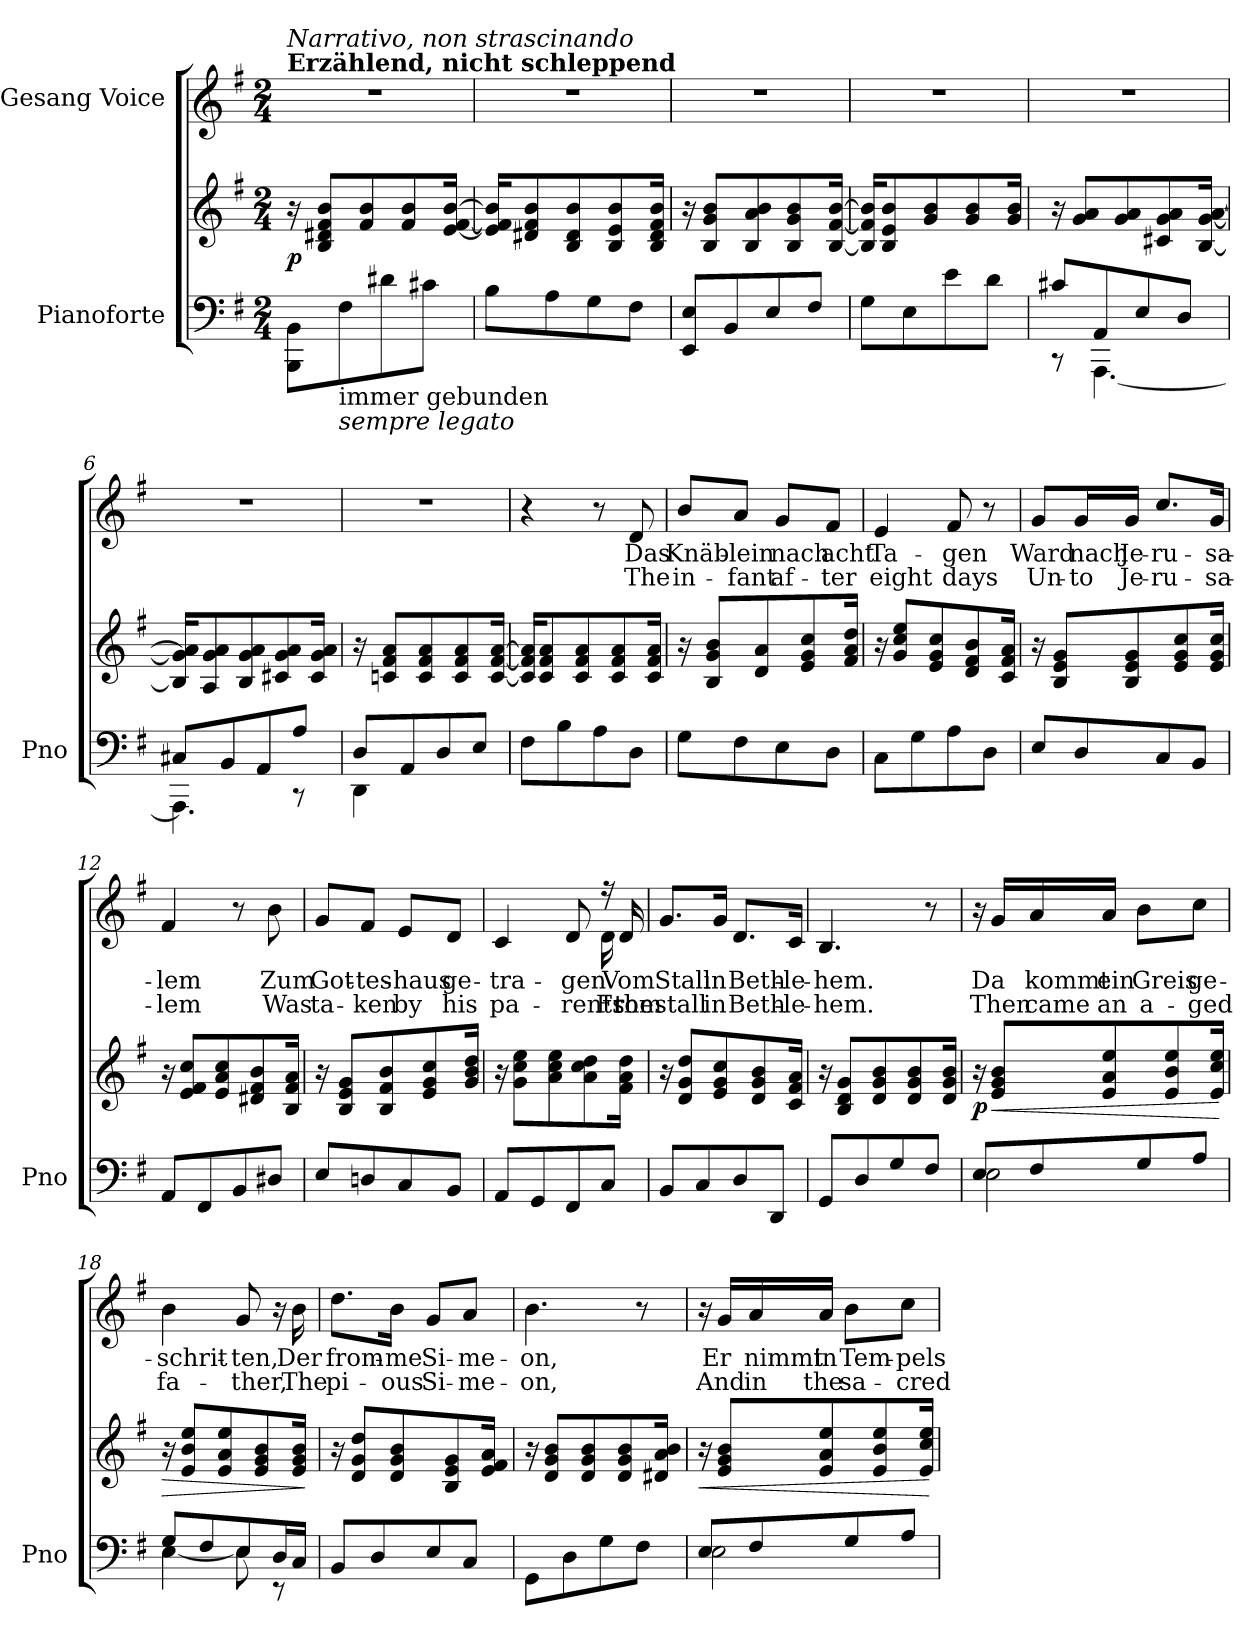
**kern	**kern	**dynam	**kern	**text	**text
*part2	*part2	*part2	*part1	*part1	*part1
*staff3	*staff2	*staff2/3	*staff1	*staff1	*staff1
*I"Pianoforte	*	*	*I"Gesang Voice	*	*
*I'Pno	*	*	*	*	*
*clefF4	*clefG2	*	*clefG2	*	*
*k[f#]	*k[f#]	*	*k[f#]	*	*
*M2/4	*M2/4	*	*M2/4	*	*
=1	=1	=1	=1	=1	=1
!	!	!	!LO:TX:a:B:t=Erzählend, nicht schleppend	!	!
!	!	!	!LO:TX:a:i:t=Narrativo, non strascinando	!	!
!	!	!LO:DY:b	!	!	!
8BBB\ 8BB\L	16r	p	2r	.	.
.	8B/ 8d#X/ 8f#/ 8b/L	.	.	.	.
!LO:TX:b:t=immer gebunden	!	!	!	!	!
!LO:TX:b:i:t=sempre legato	!	!	!	!	!
8F#\	.	.	.	.	.
.	8f#/ 8b/	.	.	.	.
8d#X\	.	.	.	.	.
.	8f#/ 8b/	.	.	.	.
8c#X\J	.	.	.	.	.
.	[16e/ [16f#/ [16b/Jk	.	.	.	.
=2	=2	=2	=2	=2	=2
8B\L	16e/] 16f#/] 16b/]KL	.	2r	.	.
.	8d#X/ 8f#/ 8b/	.	.	.	.
8A\	.	.	.	.	.
.	8B/ 8d#/ 8b/	.	.	.	.
8G\	.	.	.	.	.
.	8B/ 8e/ 8b/	.	.	.	.
8F#\J	.	.	.	.	.
.	16B/ 16d#/ 16f#/ 16b/Jk	.	.	.	.
=3	=3	=3	=3	=3	=3
8EE/ 8E/L	16r	.	2r	.	.
.	8B/ 8g/ 8b/L	.	.	.	.
8BB/	.	.	.	.	.
.	8B/ 8a/ 8b/	.	.	.	.
8E/	.	.	.	.	.
.	8B/ 8g/ 8b/	.	.	.	.
8F#/J	.	.	.	.	.
.	[16B/ [16f#/ [16b/Jk	.	.	.	.
=4	=4	=4	=4	=4	=4
8G\L	16B/] 16f#/] 16b/]KL	.	2r	.	.
.	8B/ 8e/ 8b/	.	.	.	.
8E\	.	.	.	.	.
.	8g/ 8b/	.	.	.	.
8e\	.	.	.	.	.
.	8g/ 8b/	.	.	.	.
8d\J	.	.	.	.	.
.	16g/ 16b/Jk	.	.	.	.
=5	=5	=5	=5	=5	=5
*^	*	*	*	*	*
8c#X/L	8r	16r	.	2r	.	.
.	.	8g/ 8a/L	.	.	.	.
8AA/	[4.AAA\	.	.	.	.	.
.	.	8g/ 8a/	.	.	.	.
8E/	.	.	.	.	.	.
.	.	8c#X/ 8g/ 8a/	.	.	.	.
8D/J	.	.	.	.	.	.
.	.	[16B/ [16g/ [16a/Jk	.	.	.	.
=6	=6	=6	=6	=6	=6	=6
8C#X/L	4.AAA\]	16B/] 16g/] 16a/]KL	.	2r	.	.
.	.	8A/ 8g/ 8a/	.	.	.	.
8BB/	.	.	.	.	.	.
.	.	8B/ 8g/ 8a/	.	.	.	.
8AA/	.	.	.	.	.	.
.	.	8c#X/ 8g/ 8a/	.	.	.	.
8A/J	8r	.	.	.	.	.
.	.	16c#/ 16g/ 16a/Jk	.	.	.	.
=7	=7	=7	=7	=7	=7	=7
8D/L	4DD\	16r	.	2r	.	.
.	.	8cn/ 8f#/ 8a/L	.	.	.	.
8AA/	.	.	.	.	.	.
.	.	8c/ 8f#/ 8a/	.	.	.	.
8D/	4ryy	.	.	.	.	.
.	.	8c/ 8f#/ 8a/	.	.	.	.
8E/J	.	.	.	.	.	.
.	.	[16c/ [16f#/ [16a/Jk	.	.	.	.
*v	*v	*	*	*	*	*
=8	=8	=8	=8	=8	=8
8F#\L	16c/] 16f#/] 16a/]KL	.	4r	.	.
.	8c/ 8f#/ 8a/	.	.	.	.
8B\	.	.	.	.	.
.	8c/ 8f#/ 8a/	.	.	.	.
8A\	.	.	8r	.	.
.	8c/ 8f#/ 8a/	.	.	.	.
8D\J	.	.	8d/	Das	The
.	16c/ 16f#/ 16a/Jk	.	.	.	.
=9	=9	=9	=9	=9	=9
8G\L	16r	.	8b/L	Knäb-	in-
.	8B/ 8g/ 8b/L	.	.	.	.
8F#\	.	.	8a/J	-lein	-fant
.	8d/ 8a/	.	.	.	.
8E\	.	.	8g/L	nach	af-
.	8e/ 8g/ 8cc/	.	.	.	.
8D\J	.	.	8f#/J	acht	-ter
.	16f#/ 16a/ 16dd/Jk	.	.	.	.
=10	=10	=10	=10	=10	=10
8C\L	16r	.	4e/	Ta-	eight
.	8g/ 8cc/ 8ee/L	.	.	.	.
8G\	.	.	.	.	.
.	8e/ 8g/ 8cc/	.	.	.	.
8A\	.	.	8f#/	-gen	days
.	8d/ 8f#/ 8b/	.	.	.	.
8D\J	.	.	8r	.	.
.	16c/ 16f#/ 16a/Jk	.	.	.	.
=11	=11	=11	=11	=11	=11
8E/L	16r	.	8g/L	Ward	Un-
.	8B/ 8e/ 8g/L	.	.	.	.
8D/	.	.	16g/L	nach	-to
.	8B/ 8e/ 8g/	.	16g/JJ	Je-	Je-
8C/	.	.	8.cc/L	-ru-	-ru-
.	8e/ 8g/ 8cc/	.	.	.	.
8BB/J	.	.	.	.	.
.	16e/ 16g/ 16cc/Jk	.	16g/Jk	-sa-	-sa-
=12	=12	=12	=12	=12	=12
8AA/L	16r	.	4f#/	-lem	-lem
.	8e/ 8f#/ 8cc/L	.	.	.	.
8FF#/	.	.	.	.	.
.	8e/ 8a/ 8cc/	.	.	.	.
8BB/	.	.	8r	.	.
.	8d#X/ 8f#/ 8b/	.	.	.	.
8D#X/J	.	.	8b\	Zum	Was
.	16B/ 16f#/ 16a/Jk	.	.	.	.
=13	=13	=13	=13	=13	=13
8E/L	16r	.	8g/L	Got-	ta-
.	8B/ 8e/ 8g/L	.	.	.	.
8Dn/	.	.	8f#/J	-tes-	-ken
.	8B/ 8f#/ 8b/	.	.	.	.
8C/	.	.	8e/L	-haus	by
.	8e/ 8g/ 8cc/	.	.	.	.
8BB/J	.	.	8d/J	ge-	his
.	16g/ 16b/ 16dd/Jk	.	.	.	.
=14	=14	=14	=14	=14	=14
*	*	*	*^	*	*
8AA/L	16r	.	4c/	4.ryy	-tra-	pa-
.	8g\ 8cc\ 8ee\L	.	.	.	.	.
8GG/	.	.	.	.	.	.
.	8a\ 8cc\ 8ee\	.	.	.	.	.
8FF#/	.	.	8d/	.	-gen	-rents
.	8a\ 8cc\ 8dd\	.	.	.	.	.
8C/J	.	.	16r	16d\	.	From
.	16f#\ 16a\ 16dd\Jk	.	16d/	16ryy	Vom	the
*	*	*	*v	*v	*	*
=15	=15	=15	=15	=15	=15
8BB/L	16r	.	8.g/L	Stall	stall
.	8d/ 8g/ 8dd/L	.	.	.	.
8C/	.	.	.	.	.
.	8e/ 8g/ 8cc/	.	16g/Jk	in	in
8D/	.	.	8.d/L	Beth-	Beth-
.	8d/ 8g/ 8b/	.	.	.	.
8DD/J	.	.	.	.	.
.	16c/ 16f#/ 16a/Jk	.	16c/Jk	-le-	-le-
=16	=16	=16	=16	=16	=16
8GG/L	16r	.	4.B/	-hem.	-hem.
.	8B/ 8d/ 8g/L	.	.	.	.
8D/	.	.	.	.	.
.	8d/ 8g/ 8b/	.	.	.	.
8G/	.	.	.	.	.
.	8d/ 8g/ 8b/	.	.	.	.
8F#/J	.	.	8r	.	.
.	16d/ 16g/ 16b/Jk	.	.	.	.
=17	=17	=17	=17	=17	=17
*^	*	*	*	*	*
!	!	!	!LO:DY:b	!	!	!
8E/L	2E\	16r	p	16r	.	.
!	!	!	!LO:HP:b	!	!	!
.	.	8e/ 8g/ 8b/L	<	16g/LL	Da	Then
8F#/	.	.	.	16a/	kommt	came
.	.	8e/ 8a/ 8ee/	.	16a/JJ	ein	an
8G/	.	.	.	8b\L	Greis	a-
.	.	8e/ 8b/ 8ee/	.	.	.	.
8A/J	.	.	.	8cc\J	ge-	-ged
.	.	16e/ 16cc/ 16ee/Jk	.	.	.	.
*v	*v	*	*	*	*	*
.	.	[	.	.	.
=18	=18	=18	=18	=18	=18
*^	*	*	*	*	*
!	!	!	!LO:HP:b	!	!	!
8G/L	[4E\	16r	>	4b\	-schrit-	fa-
.	.	8e/ 8b/ 8ee/L	.	.	.	.
8F#/	.	.	.	.	.	.
.	.	8e/ 8a/ 8ee/	.	.	.	.
8E/	8E\]	.	.	8g/	-ten,	-ther,
.	.	8e/ 8g/ 8b/	.	.	.	.
16D/L	8r	.	.	16r	.	.
16C/JJ	.	16e/ 16g/ 16b/Jk	.	16b\	Der	The
*v	*v	*	*	*	*	*
.	.	]	.	.	.
=19	=19	=19	=19	=19	=19
8BB/L	16r	.	8.dd\L	from-	pi-
.	8d/ 8g/ 8dd/L	.	.	.	.
8D/	.	.	.	.	.
.	8d/ 8g/ 8b/	.	16b\Jk	-me	-ous
8E/	.	.	8g/L	Si-	Si-
.	8B/ 8e/ 8g/	.	.	.	.
8C/J	.	.	8a/J	-me-	-me-
.	16e/ 16f#/ 16a/Jk	.	.	.	.
=20	=20	=20	=20	=20	=20
8GG\L	16r	.	4.b\	-on,	-on,
.	8d/ 8g/ 8b/L	.	.	.	.
8D\	.	.	.	.	.
.	8d/ 8g/ 8b/	.	.	.	.
8G\	.	.	.	.	.
.	8d/ 8g/ 8b/	.	.	.	.
8F#\J	.	.	8r	.	.
.	16d#X/ 16a/ 16b/Jk	.	.	.	.
=21	=21	=21	=21	=21	=21
*^	*	*	*	*	*
!	!	!	!LO:HP:b	!	!	!
8E/L	2E\	16r	<	16r	.	.
.	.	8e/ 8g/ 8b/L	.	16g/LL	Er	And
8F#/	.	.	.	16a/	nimmt	in
.	.	8e/ 8a/ 8ee/	.	16a/JJ	in	the
8G/	.	.	.	8b\L	Tem-	sa-
.	.	8e/ 8b/ 8ee/	.	.	.	.
8A/J	.	.	.	8cc\J	-pels	-cred
.	.	16e/ 16cc/ 16ee/Jk	.	.	.	.
*v	*v	*	*	*	*	*
.	.	[	.	.	.
=	=	=	=	=	=
*-	*-	*-	*-	*-	*-
